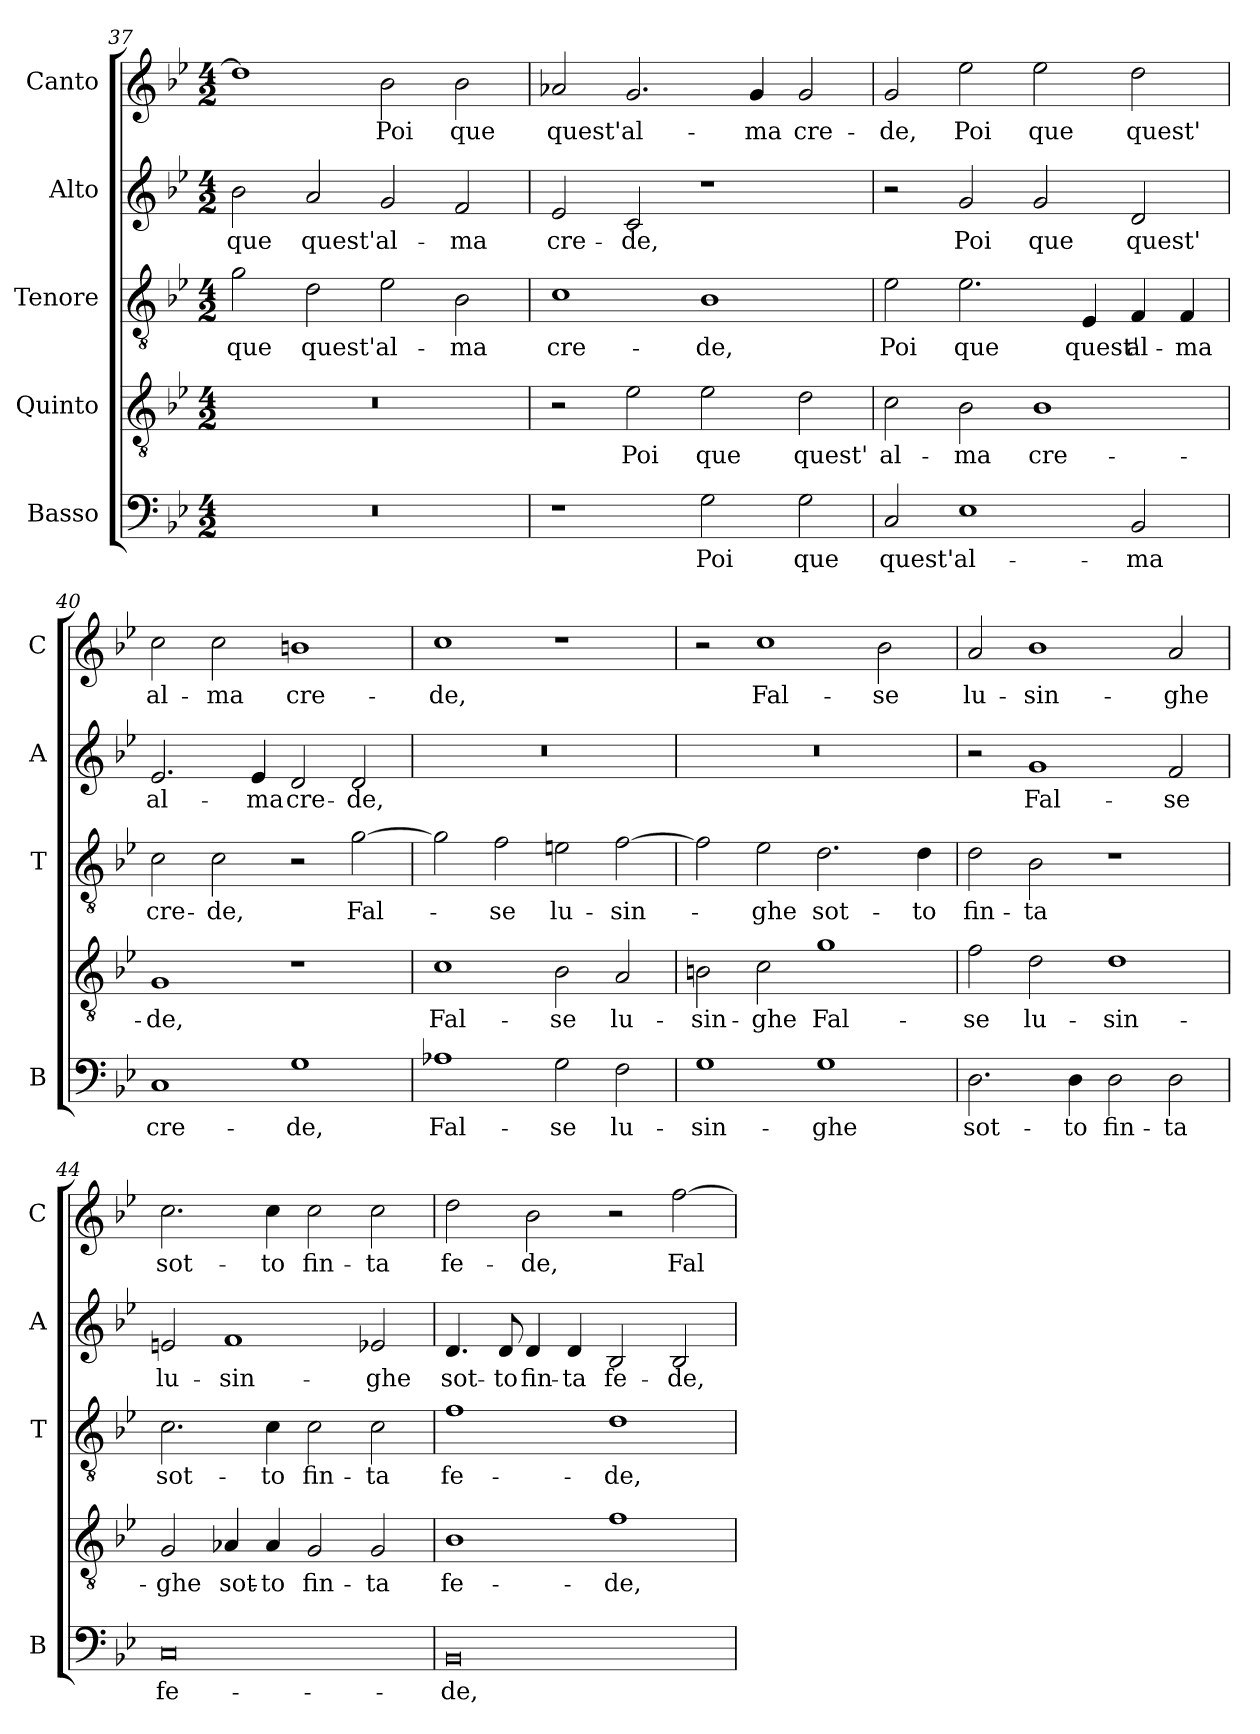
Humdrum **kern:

**kern	**text	**kern	**text	**kern	**text	**kern	**text	**kern	**text
*part5	*part5	*part4	*part4	*part3	*part3	*part2	*part2	*part1	*part1
*staff5	*staff5	*staff4	*staff4	*staff3	*staff3	*staff2	*staff2	*staff1	*staff1
*I"Basso	*	*I"Quinto	*	*I"Tenore	*	*I"Alto	*	*I"Canto	*
*I'B	*	*	*	*I'T	*	*I'A	*	*I'C	*
*clefF4	*	*clefGv2	*	*clefGv2	*	*clefG2	*	*clefG2	*
*k[b-e-]	*	*k[b-e-]	*	*k[b-e-]	*	*k[b-e-]	*	*k[b-e-]	*
*B-:	*	*B-:	*	*B-:	*	*B-:	*	*B-:	*
*M4/2	*	*M4/2	*	*M4/2	*	*M4/2	*	*M4/2	*
=37	=37	=37	=37	=37	=37	=37	=37	=37	=37
!	!	!	!	!	!LO:LY:b	!	!LO:LY:b	!	!
0r	.	0r	.	2g\	que	2b-\	que	1dd]	.
!	!	!	!	!	!LO:LY:b	!	!LO:LY:b	!	!
.	.	.	.	2d\	quest'	2a/	quest'	.	.
!	!	!	!	!	!LO:LY:b	!	!LO:LY:b	!	!LO:LY:b
.	.	.	.	2e-\	al-	2g/	al-	2b-\	Poi
!	!	!	!	!	!LO:LY:b	!	!LO:LY:b	!	!LO:LY:b
.	.	.	.	2B-\	-ma	2f/	-ma	2b-\	que
!!LO:PB:g=z
=38	=38	=38	=38	=38	=38	=38	=38	=38	=38
!	!	!	!	!	!LO:LY:b	!	!LO:LY:b	!	!LO:LY:b
1r	.	2r	.	1c	cre-	2e-/	cre-	2a-X/	quest'
!	!	!	!LO:LY:b	!	!	!	!LO:LY:b	!	!LO:LY:b
.	.	2e-\	Poi	.	.	2c/	-de,	2.g/	al-
!	!LO:LY:b	!	!LO:LY:b	!	!LO:LY:b	!	!	!	!
2G\	Poi	2e-\	que	1B-	-de,	1r	.	.	.
!	!	!	!	!	!	!	!	!	!LO:LY:b
.	.	.	.	.	.	.	.	4g/	-ma
!	!LO:LY:b	!	!LO:LY:b	!	!	!	!	!	!LO:LY:b
2G\	que	2d\	quest'	.	.	.	.	2g/	cre-
=39	=39	=39	=39	=39	=39	=39	=39	=39	=39
!	!LO:LY:b	!	!LO:LY:b	!	!LO:LY:b	!	!	!	!LO:LY:b
2C/	quest'	2c\	al-	2e-\	Poi	2r	.	2g/	-de,
!	!LO:LY:b	!	!LO:LY:b	!	!LO:LY:b	!	!LO:LY:b	!	!LO:LY:b
1E-	al-	2B-\	-ma	2.e-\	que	2g/	Poi	2ee-\	Poi
!	!	!	!LO:LY:b	!	!	!	!LO:LY:b	!	!LO:LY:b
.	.	1B-	cre-	.	.	2g/	que	2ee-\	que
!	!	!	!	!	!LO:LY:b	!	!	!	!
.	.	.	.	4E-/	quest'	.	.	.	.
!	!LO:LY:b	!	!	!	!LO:LY:b	!	!LO:LY:b	!	!LO:LY:b
2BB-/	-ma	.	.	4F/	al-	2d/	quest'	2dd\	quest'
!	!	!	!	!	!LO:LY:b	!	!	!	!
.	.	.	.	4F/	-ma	.	.	.	.
=40	=40	=40	=40	=40	=40	=40	=40	=40	=40
!	!LO:LY:b	!	!LO:LY:b	!	!LO:LY:b	!	!LO:LY:b	!	!LO:LY:b
1C	cre-	1G	-de,	2c\	cre-	2.e-/	al-	2cc\	al-
!	!	!	!	!	!LO:LY:b	!	!	!	!LO:LY:b
.	.	.	.	2c\	-de,	.	.	2cc\	-ma
!	!	!	!	!	!	!	!LO:LY:b	!	!
.	.	.	.	.	.	4e-/	-ma	.	.
!	!LO:LY:b	!	!	!	!	!	!LO:LY:b	!	!LO:LY:b
1G	-de,	1r	.	2r	.	2d/	cre-	1bn	cre-
!	!	!	!	!	!LO:LY:b	!	!LO:LY:b	!	!
.	.	.	.	[2g\	Fal-	2d/	-de,	.	.
=41	=41	=41	=41	=41	=41	=41	=41	=41	=41
!	!LO:LY:b	!	!LO:LY:b	!	!	!	!	!	!LO:LY:b
1A-X	Fal-	1c	Fal-	2g\]	.	0r	.	1cc	-de,
!	!	!	!	!	!LO:LY:b	!	!	!	!
.	.	.	.	2f\	-se	.	.	.	.
!	!LO:LY:b	!	!LO:LY:b	!	!LO:LY:b	!	!	!	!
2G\	-se	2B-\	-se	2en\	lu-	.	.	1r	.
!	!LO:LY:b	!	!LO:LY:b	!	!LO:LY:b	!	!	!	!
2F\	lu-	2A/	lu-	[2f\	-sin-	.	.	.	.
!!LO:LB:g=z
=42	=42	=42	=42	=42	=42	=42	=42	=42	=42
!	!LO:LY:b	!	!LO:LY:b	!	!	!	!	!	!
1G	-sin-	2Bn\	-sin-	2f\]	.	0r	.	2r	.
!	!	!	!LO:LY:b	!	!LO:LY:b	!	!	!	!LO:LY:b
.	.	2c\	-ghe	2e-\	-ghe	.	.	1cc	Fal-
!	!LO:LY:b	!	!LO:LY:b	!	!LO:LY:b	!	!	!	!
1G	-ghe	1g	Fal-	2.d\	sot-	.	.	.	.
!	!	!	!	!	!	!	!	!	!LO:LY:b
.	.	.	.	.	.	.	.	2b-\	-se
!	!	!	!	!	!LO:LY:b	!	!	!	!
.	.	.	.	4d\	-to	.	.	.	.
=43	=43	=43	=43	=43	=43	=43	=43	=43	=43
!	!LO:LY:b	!	!LO:LY:b	!	!LO:LY:b	!	!	!	!LO:LY:b
2.D\	sot-	2f\	-se	2d\	fin-	2r	.	2a/	lu-
!	!	!	!LO:LY:b	!	!LO:LY:b	!	!LO:LY:b	!	!LO:LY:b
.	.	2d\	lu-	2B-\	-ta	1g	Fal-	1b-	-sin-
!	!LO:LY:b	!	!	!	!	!	!	!	!
4D\	-to	.	.	.	.	.	.	.	.
!	!LO:LY:b	!	!LO:LY:b	!	!	!	!	!	!
2D\	fin-	1d	-sin-	1r	.	.	.	.	.
!	!LO:LY:b	!	!	!	!	!	!LO:LY:b	!	!LO:LY:b
2D\	-ta	.	.	.	.	2f/	-se	2a/	-ghe
=44	=44	=44	=44	=44	=44	=44	=44	=44	=44
!	!LO:LY:b	!	!LO:LY:b	!	!LO:LY:b	!	!LO:LY:b	!	!LO:LY:b
0C	fe-	2G/	-ghe	2.c\	sot-	2en/	lu-	2.cc\	sot-
!	!	!	!LO:LY:b	!	!	!	!LO:LY:b	!	!
.	.	4A-X/	sot-	.	.	1f	-sin-	.	.
!	!	!	!LO:LY:b	!	!LO:LY:b	!	!	!	!LO:LY:b
.	.	4A-/	-to	4c\	-to	.	.	4cc\	-to
!	!	!	!LO:LY:b	!	!LO:LY:b	!	!	!	!LO:LY:b
.	.	2G/	fin-	2c\	fin-	.	.	2cc\	fin-
!	!	!	!LO:LY:b	!	!LO:LY:b	!	!LO:LY:b	!	!LO:LY:b
.	.	2G/	-ta	2c\	-ta	2e-X/	-ghe	2cc\	-ta
=45	=45	=45	=45	=45	=45	=45	=45	=45	=45
!	!LO:LY:b	!	!LO:LY:b	!	!LO:LY:b	!	!LO:LY:b	!	!LO:LY:b
0BB-	-de,	1B-	fe-	1f	fe-	4.d/	sot-	2dd\	fe-
!	!	!	!	!	!	!	!LO:LY:b	!	!
.	.	.	.	.	.	8d/	-to	.	.
!	!	!	!	!	!	!	!LO:LY:b	!	!LO:LY:b
.	.	.	.	.	.	4d/	fin-	2b-\	-de,
!	!	!	!	!	!	!	!LO:LY:b	!	!
.	.	.	.	.	.	4d/	-ta	.	.
!	!	!	!LO:LY:b	!	!LO:LY:b	!	!LO:LY:b	!	!
.	.	1f	-de,	1d	-de,	2B-/	fe-	2r	.
!	!	!	!	!	!	!	!LO:LY:b	!	!LO:LY:b
.	.	.	.	.	.	2B-/	-de,	[2ff\	Fal-
=	=	=	=	=	=	=	=	=	=
*-	*-	*-	*-	*-	*-	*-	*-	*-	*-
